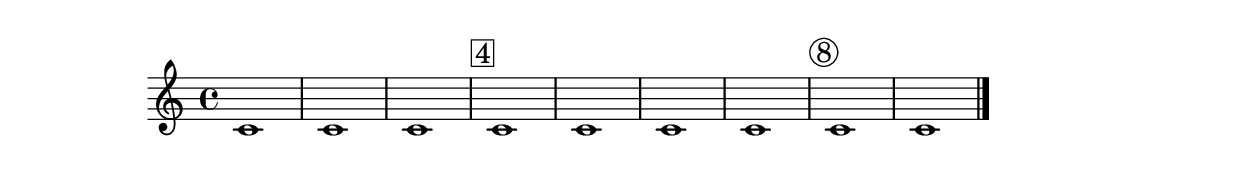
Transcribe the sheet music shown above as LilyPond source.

%% Do not edit this file; it is automatically
%% generated from LSR http://lsr.dsi.unimi.it
%% This file is in the public domain.
\version "2.13.10"

\header {
  lsrtags = "rhythms, tweaks-and-overrides"

%% Translation of GIT committish: b2d4318d6c53df8469dfa4da09b27c15a374d0ca
  texidoces = "

Los números de compás también se pueden imprimir dentro de rectángulos o de circunferencias.

"
  doctitlees = "Imprimir números de compás dentro de rectángulos o circunferencias"


%% Translation of GIT committish: d96023d8792c8af202c7cb8508010c0d3648899d
  texidocde = "
Taktnummern können auch in Boxen oder Kreisen gesetzt werden.

"
  doctitlede = "Setzen von Taktnummern in Kästen oder Kreisen"


%% Translation of GIT committish: 21c8461ea87cd670a35a40b91d3ef20de03a0409
  texidocfr = "
Les numéros de mesures peuvent être encadrés ou entourés d'un cercle.

"
  doctitlefr = "Inscrire le numéro de mesure dans un cadre ou un cercle"

  texidoc = "
Bar numbers can also be printed inside boxes or circles.

"
  doctitle = "Printing bar numbers inside boxes or circles"
} % begin verbatim

\relative c' {
  % Prevent bar numbers at the end of a line and permit them elsewhere
  \override Score.BarNumber  #'break-visibility = #end-of-line-invisible
  \set Score.barNumberVisibility = #(every-nth-bar-number-visible 4)

  % Increase the size of the bar number by 2
  \override Score.BarNumber #'font-size = #2

  % Draw a box round the following bar number(s)
  \override Score.BarNumber #'stencil
    = #(make-stencil-boxer 0.1 0.25 ly:text-interface::print)
  \repeat unfold 5 { c1 }

  % Draw a circle round the following bar number(s)
  \override Score.BarNumber #'stencil
    = #(make-stencil-circler 0.1 0.25 ly:text-interface::print)
  \repeat unfold 4 { c1 } \bar "|."
}

